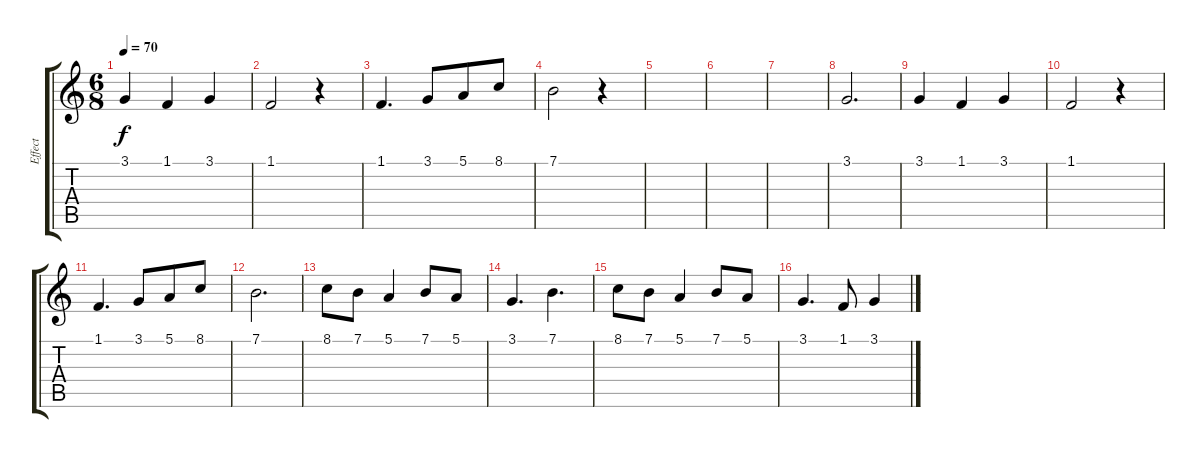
\track ("Effect" "Effect") {instrument tremolostrings}
\staff {score tabs}
\tuning (E4 B3 G3 D3 A2 E2) {hide}
\ts (6 8)
\tempo 70
\clef g2
\ks c
3.1.4{dy f} 1.1.4 3.1.4 |
1.1.2 r.4 |
1.1.4{d} 3.1.8 5.1.8 8.1.8 |
7.1.2 r.4 |
|
|
|
3.1.2{d volume 12} |
3.1.4 1.1.4 3.1.4 |
1.1.2 r.4 |
1.1.4{d} 3.1.8 5.1.8 8.1.8 |
7.1.2{d volume 5} |
8.1.8{volume 11} 7.1.8 5.1.4 7.1.8 5.1.8 |
3.1.4{d} 7.1.4{d} |
8.1.8 7.1.8 5.1.4 7.1.8 5.1.8 |
3.1.4{d} 1.1.8 3.1.4
